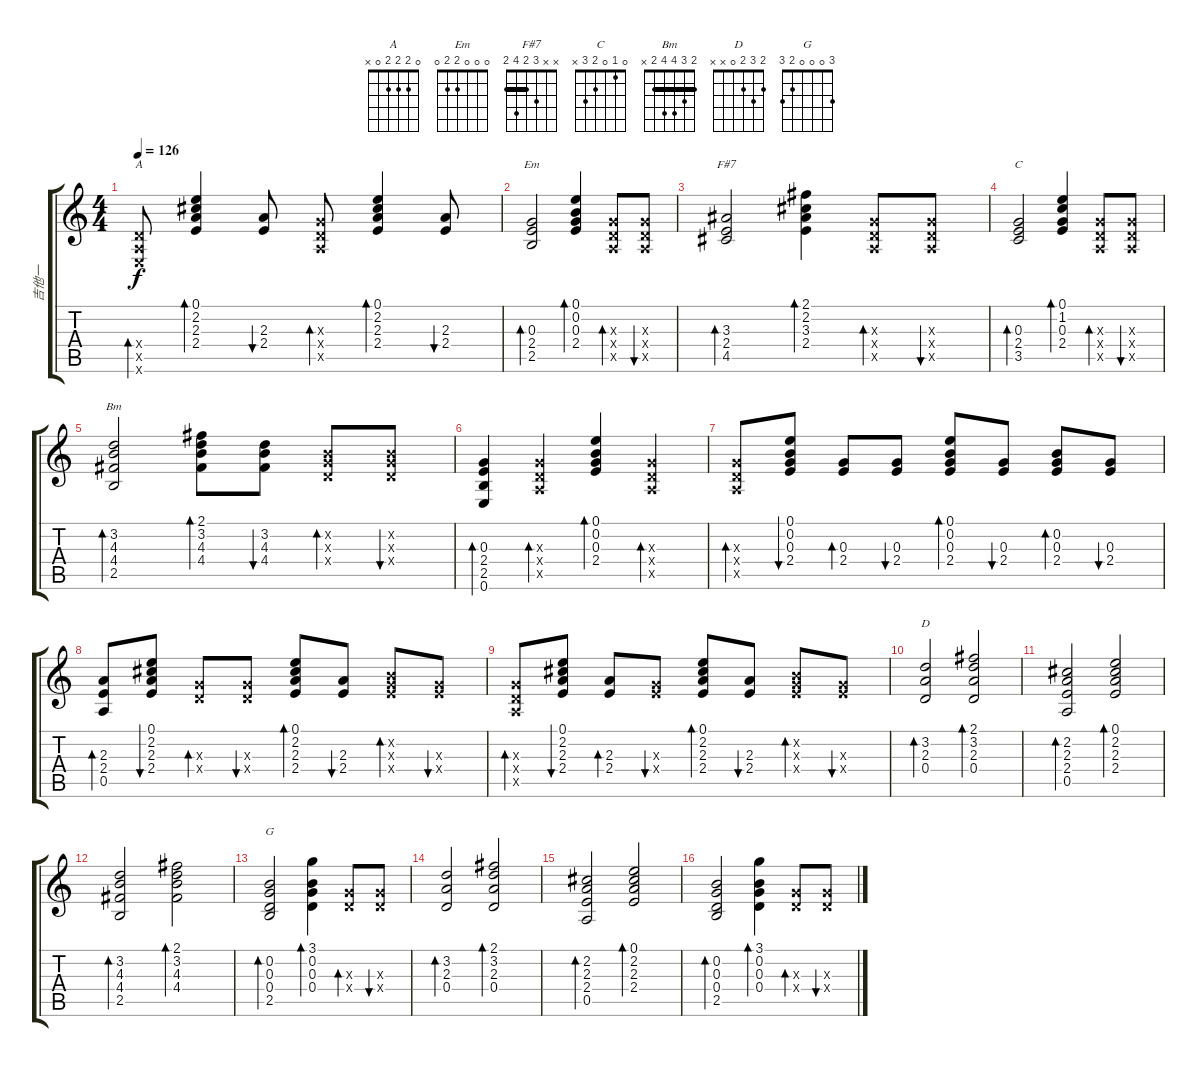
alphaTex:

\track ("吉他一" "吉他一") {instrument acousticguitarsteel}
\staff {score tabs}
\tuning (E4 B3 G3 D3 A2 E2) {hide}
\chord ("A" 0 2 2 2 0 x)
\chord ("Em" 0 0 0 2 2 0)
\chord ("F#7" x x 3 2 4 2) {barre 2}
\chord ("C" 0 1 0 2 3 x)
\chord ("Bm" 2 3 4 4 2 x) {barre 2}
\chord ("D" 2 3 2 0 x x)
\chord ("G" 3 0 0 0 2 3)
\ts (4 4)
\tempo 126
\clef g2
\ks c
(0.4{x} 0.5{x} 0.6{x}).8{bd 120 ch "A" dy f} (0.1 2.2 2.3 2.4).4{bd 120} (2.3 2.4).8{bu 120} (0.3{x} 0.4{x} 0.5{x}).8{bd 120} (0.1 2.2 2.3 2.4).4{bd 120} (2.3 2.4).8{bu 120} |
(0.3 2.4 2.5).2{bd 120 ch "Em"} (0.1 0.2 0.3 2.4).4{bd 120} (0.3{x} 0.4{x} 0.5{x}).8{bd 120} (0.3{x} 0.4{x} 0.5{x}).8{bu 60} |
(3.3 2.4 4.5).2{bd 120 ch "F#7"} (2.1 2.2 3.3 2.4).4{bd 120} (0.3{x} 0.4{x} 0.5{x}).8{bd 120} (0.3{x} 0.4{x} 0.5{x}).8{bu 60} |
(0.3 2.4 3.5).2{bd 120 ch "C"} (0.1 1.2 0.3 2.4).4{bd 120} (0.3{x} 0.4{x} 0.5{x}).8{bd 120} (0.3{x} 0.4{x} 0.5{x}).8{bu 60} |
(3.2 4.3 4.4 2.5).2{bd 120 ch "Bm"} (2.1 3.2 4.3 4.4).8{bd 120} (3.2 4.3 4.4).8{bu 120} (0.2{x} 0.3{x} 0.4{x}).8{bd 120} (0.2{x} 0.3{x} 0.4{x}).8{bu 120} |
(0.3 2.4 2.5 0.6).4{bd 120} (0.3{x} 0.4{x} 0.5{x}).4{bd 120} (0.1 0.2 0.3 2.4).4{bd 120} (0.3{x} 0.4{x} 0.5{x}).4{bd 120} |
(0.3{x} 0.4{x} 0.5{x}).8{bd 120} (0.1 0.2 0.3 2.4).8{bu 120} (0.3 2.4).8{bd 120} (0.3 2.4).8{bu 120} (0.1 0.2 0.3 2.4).8{bd 120} (0.3 2.4).8{bu 120} (0.2 0.3 2.4).8{bd 120} (0.3 2.4).8{bu 120} |
(2.3 2.4 0.5).8{bd 120} (0.1 2.2 2.3 2.4).8{bu 120} (0.3{x} 0.4{x}).8{bd 120} (0.3{x} 0.4{x}).8{bu 120} (0.1 2.2 2.3 2.4).8{bd 120} (2.3 2.4).8{bu 120} (0.2{x} 0.3{x} 2.4{x}).8{bd 120} (0.3{x} 2.4{x}).8{bu 120} |
(0.3{x} 0.4{x} 0.5{x}).8{bd 120} (0.1 2.2 2.3 2.4).8{bu 120} (2.3 2.4).8{bd 120} (0.3{x} 2.4{x}).8{bu 120} (0.1 2.2 2.3 2.4).8{bd 120} (2.3 2.4).8{bu 120} (0.2{x} 0.3{x} 2.4{x}).8{bd 120} (0.3{x} 2.4{x}).8{bu 120} |
(3.2 2.3 0.4).2{bd 120 ch "D"} (2.1 3.2 2.3 0.4).2{bd 120} |
(2.2 2.3 2.4 0.5).2{bd 120} (0.1 2.2 2.3 2.4).2{bd 120} |
(3.2 4.3 4.4 2.5).2{bd 120} (2.1 3.2 4.3 4.4).2{bd 120} |
(0.2 0.3 0.4 2.5).2{bd 120 ch "G"} (3.1 0.2 0.3 0.4).4{bd 120} (0.3{x} 0.4{x}).8{bd 60} (0.3{x} 0.4{x}).8{bu 60} |
(3.2 2.3 0.4).2{bd 120} (2.1 3.2 2.3 0.4).2{bd 120} |
(2.2 2.3 2.4 0.5).2{bd 120} (0.1 2.2 2.3 2.4).2{bd 120} |
(0.2 0.3 0.4 2.5).2{bd 120} (3.1 0.2 0.3 0.4).4{bd 120} (0.3{x} 0.4{x}).8{bd 120} (0.3{x} 0.4{x}).8{bu 120}
